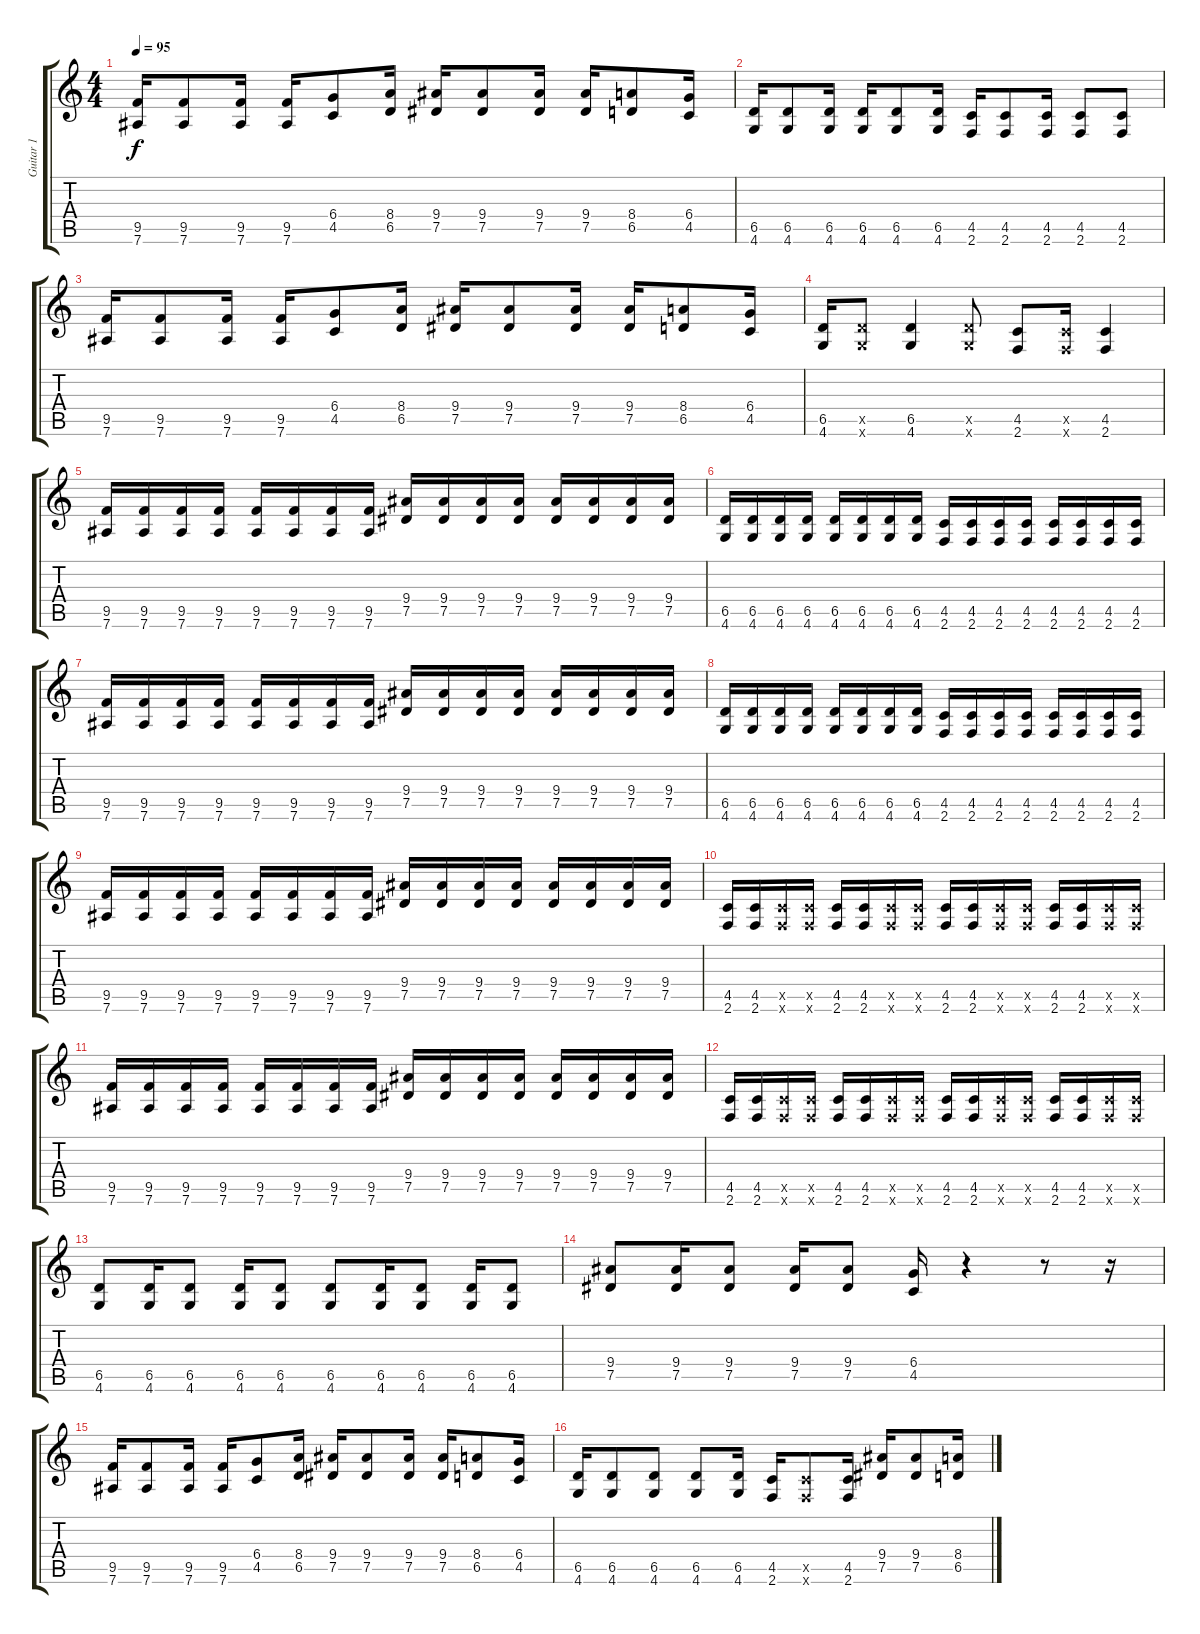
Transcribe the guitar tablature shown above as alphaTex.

\track ("Guitar 1" "Guitar 1") {instrument distortionguitar}
\staff {score tabs}
\tuning (Eb4 Bb3 Gb3 Db3 Ab2 Eb2) {hide}
\ts (4 4)
\tempo 95
\clef g2
\ks c
(9.5 7.6).16{dy f instrument distortionguitar} (9.5 7.6).8 (9.5 7.6).16 (9.5 7.6).16 (6.4 4.5).8 (8.4 6.5).16 (9.4 7.5).16 (9.4 7.5).8 (9.4 7.5).16 (9.4 7.5).16 (8.4 6.5).8 (6.4 4.5).16 |
(6.5 4.6).16 (6.5 4.6).8 (6.5 4.6).16 (6.5 4.6).16 (6.5 4.6).8 (6.5 4.6).16 (4.5 2.6).16 (4.5 2.6).8 (4.5 2.6).16 (4.5 2.6).8 (4.5 2.6).8 |
(9.5 7.6).16 (9.5 7.6).8 (9.5 7.6).16 (9.5 7.6).16 (6.4 4.5).8 (8.4 6.5).16 (9.4 7.5).16 (9.4 7.5).8 (9.4 7.5).16 (9.4 7.5).16 (8.4 6.5).8 (6.4 4.5).16 |
(6.5 4.6).16 (6.5{x} 4.6{x}).8 (6.5 4.6).4 (6.5{x} 4.6{x}).8 (4.5 2.6).8 (4.5{x} 2.6{x}).16 (4.5 2.6).4 |
(9.5 7.6).16 (9.5 7.6).16 (9.5 7.6).16 (9.5 7.6).16 (9.5 7.6).16 (9.5 7.6).16 (9.5 7.6).16 (9.5 7.6).16 (9.4 7.5).16 (9.4 7.5).16 (9.4 7.5).16 (9.4 7.5).16 (9.4 7.5).16 (9.4 7.5).16 (9.4 7.5).16 (9.4 7.5).16 |
(6.5 4.6).16 (6.5 4.6).16 (6.5 4.6).16 (6.5 4.6).16 (6.5 4.6).16 (6.5 4.6).16 (6.5 4.6).16 (6.5 4.6).16 (4.5 2.6).16 (4.5 2.6).16 (4.5 2.6).16 (4.5 2.6).16 (4.5 2.6).16 (4.5 2.6).16 (4.5 2.6).16 (4.5 2.6).16 |
(9.5 7.6).16 (9.5 7.6).16 (9.5 7.6).16 (9.5 7.6).16 (9.5 7.6).16 (9.5 7.6).16 (9.5 7.6).16 (9.5 7.6).16 (9.4 7.5).16 (9.4 7.5).16 (9.4 7.5).16 (9.4 7.5).16 (9.4 7.5).16 (9.4 7.5).16 (9.4 7.5).16 (9.4 7.5).16 |
(6.5 4.6).16 (6.5 4.6).16 (6.5 4.6).16 (6.5 4.6).16 (6.5 4.6).16 (6.5 4.6).16 (6.5 4.6).16 (6.5 4.6).16 (4.5 2.6).16 (4.5 2.6).16 (4.5 2.6).16 (4.5 2.6).16 (4.5 2.6).16 (4.5 2.6).16 (4.5 2.6).16 (4.5 2.6).16 |
(9.5 7.6).16 (9.5 7.6).16 (9.5 7.6).16 (9.5 7.6).16 (9.5 7.6).16 (9.5 7.6).16 (9.5 7.6).16 (9.5 7.6).16 (9.4 7.5).16 (9.4 7.5).16 (9.4 7.5).16 (9.4 7.5).16 (9.4 7.5).16 (9.4 7.5).16 (9.4 7.5).16 (9.4 7.5).16 |
(4.5 2.6).16 (4.5 2.6).16 (4.5{x} 2.6{x}).16 (4.5{x} 2.6{x}).16 (4.5 2.6).16 (4.5 2.6).16 (4.5{x} 2.6{x}).16 (4.5{x} 2.6{x}).16 (4.5 2.6).16 (4.5 2.6).16 (4.5{x} 2.6{x}).16 (4.5{x} 2.6{x}).16 (4.5 2.6).16 (4.5 2.6).16 (4.5{x} 2.6{x}).16 (4.5{x} 2.6{x}).16 |
(9.5 7.6).16 (9.5 7.6).16 (9.5 7.6).16 (9.5 7.6).16 (9.5 7.6).16 (9.5 7.6).16 (9.5 7.6).16 (9.5 7.6).16 (9.4 7.5).16 (9.4 7.5).16 (9.4 7.5).16 (9.4 7.5).16 (9.4 7.5).16 (9.4 7.5).16 (9.4 7.5).16 (9.4 7.5).16 |
(4.5 2.6).16 (4.5 2.6).16 (4.5{x} 2.6{x}).16 (4.5{x} 2.6{x}).16 (4.5 2.6).16 (4.5 2.6).16 (4.5{x} 2.6{x}).16 (4.5{x} 2.6{x}).16 (4.5 2.6).16 (4.5 2.6).16 (4.5{x} 2.6{x}).16 (4.5{x} 2.6{x}).16 (4.5 2.6).16 (4.5 2.6).16 (4.5{x} 2.6{x}).16 (4.5{x} 2.6{x}).16 |
(6.5 4.6).8 (6.5 4.6).16 (6.5 4.6).8 (6.5 4.6).16 (6.5 4.6).8 (6.5 4.6).8 (6.5 4.6).16 (6.5 4.6).8 (6.5 4.6).16 (6.5 4.6).8 |
(9.4 7.5).8 (9.4 7.5).16 (9.4 7.5).8 (9.4 7.5).16 (9.4 7.5).8 (6.4 4.5).16 r.4 r.8 r.16 |
(9.5 7.6).16 (9.5 7.6).8 (9.5 7.6).16 (9.5 7.6).16 (6.4 4.5).8 (8.4 6.5).16 (9.4 7.5).16 (9.4 7.5).8 (9.4 7.5).16 (9.4 7.5).16 (8.4 6.5).8 (6.4 4.5).16 |
(6.5 4.6).16 (6.5 4.6).8 (6.5 4.6).8 (6.5 4.6).8 (6.5 4.6).16 (4.5 2.6).16 (4.5{x} 2.6{x}).8 (4.5 2.6).16 (9.4 7.5).16 (9.4 7.5).8 (8.4 6.5).16
